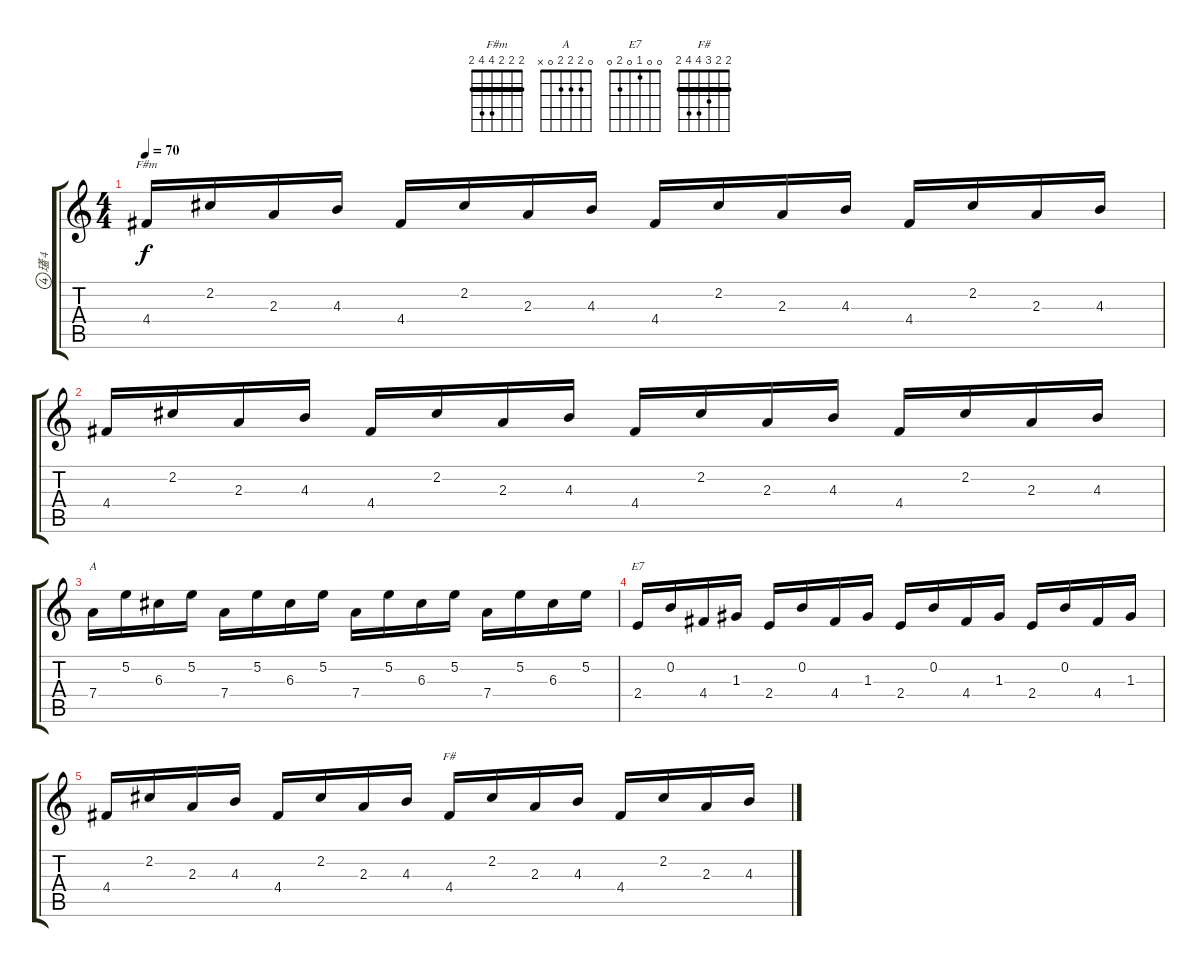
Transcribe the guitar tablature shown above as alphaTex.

\track ("瓂 4" "瓂 4") {instrument acousticguitarsteel}
\staff {score tabs}
\tuning (E4 B3 G3 D3 A2 E2) {hide}
\chord ("F#m" 2 2 2 4 4 2) {barre 2}
\chord ("A" 0 2 2 2 0 x)
\chord ("E7" 0 0 1 0 2 0)
\chord ("F#" 2 2 3 4 4 2) {barre 2}
\ts (4 4)
\tempo 70
\clef g2
\ks c
4.4.16{ch "F#m" dy f} 2.2.16 2.3.16 4.3.16 4.4.16 2.2.16 2.3.16 4.3.16 4.4.16 2.2.16 2.3.16 4.3.16 4.4.16 2.2.16 2.3.16 4.3.16 |
4.4.16 2.2.16 2.3.16 4.3.16 4.4.16 2.2.16 2.3.16 4.3.16 4.4.16 2.2.16 2.3.16 4.3.16 4.4.16 2.2.16 2.3.16 4.3.16 |
7.4.16{ch "A"} 5.2.16 6.3.16 5.2.16 7.4.16 5.2.16 6.3.16 5.2.16 7.4.16 5.2.16 6.3.16 5.2.16 7.4.16 5.2.16 6.3.16 5.2.16 |
2.4.16{ch "E7"} 0.2.16 4.4.16 1.3.16 2.4.16 0.2.16 4.4.16 1.3.16 2.4.16 0.2.16 4.4.16 1.3.16 2.4.16 0.2.16 4.4.16 1.3.16 |
4.4.16 2.2.16 2.3.16 4.3.16 4.4.16 2.2.16 2.3.16 4.3.16 4.4.16{ch "F#"} 2.2.16 2.3.16 4.3.16 4.4.16 2.2.16 2.3.16 4.3.16
